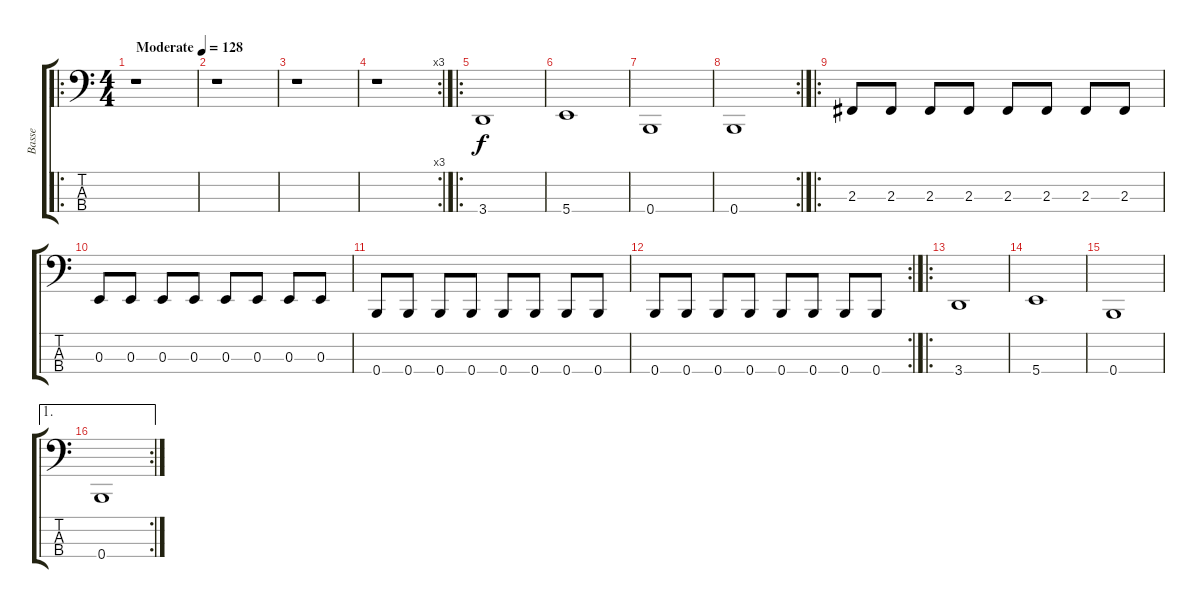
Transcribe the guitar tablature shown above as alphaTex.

\track ("Basse" "Basse") {instrument electricbassfinger}
\staff {score tabs}
\tuning (D2 A1 E1 B0) {hide}
\ro
\ts (4 4)
\tempo (128 "Moderate")
\clef f4
\ks c
r.1{dy f instrument electricbassfinger} |
r.1 |
r.1 |
\rc 3
r.1 |
\ro
3.4.1 |
5.4.1 |
0.4.1 |
\rc 2
0.4.1 |
\ro
2.3.8 2.3.8 2.3.8 2.3.8 2.3.8 2.3.8 2.3.8 2.3.8 |
0.3.8 0.3.8 0.3.8 0.3.8 0.3.8 0.3.8 0.3.8 0.3.8 |
0.4.8 0.4.8 0.4.8 0.4.8 0.4.8 0.4.8 0.4.8 0.4.8 |
\rc 2
0.4.8 0.4.8 0.4.8 0.4.8 0.4.8 0.4.8 0.4.8 0.4.8 |
\ro
3.4.1 |
5.4.1 |
0.4.1 |
\ae 1
\rc 2
0.4.1
